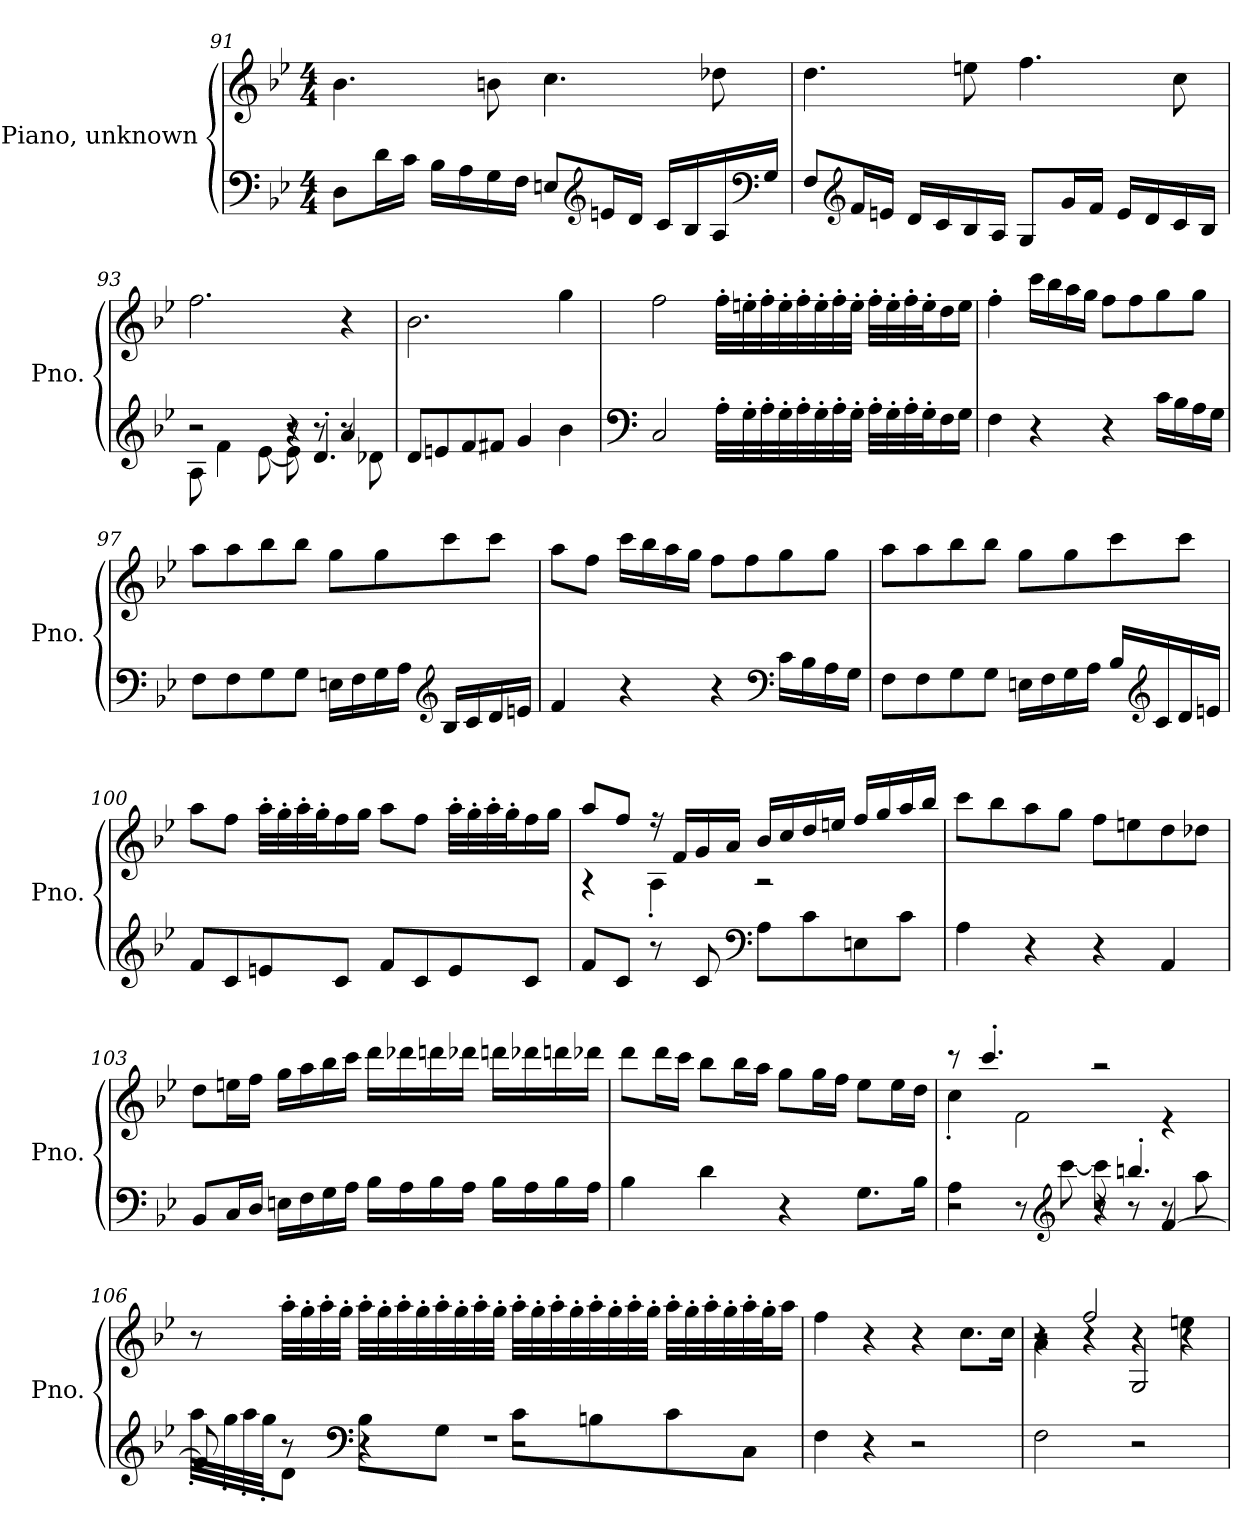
**kern	**kern
*part1	*part1
*staff2	*staff1
*I"Piano, unknown	*
*I'Pno.	*
!!LO:LB:g=z
*clefF4	*clefG2
*k[b-e-]	*k[b-e-]
*M4/4	*M4/4
=91	=91
8D\L	4.b-\
16d\L	.
16c\JJ	.
16B-\LL	.
16A\	.
16G\	8bn\
16F\JJ	.
8En/L	4.cc\
*clefG2	*
16en/L	.
16d/JJ	.
16c/LL	.
16B-/	.
16A/	8dd-X\
*clefF4	*
16G/JJ	.
=92	=92
8F/L	4.dd\
*clefG2	*
16f/L	.
16en/JJ	.
16d/LL	.
16c/	.
16B-/	8een\
16A/JJ	.
8G/L	4.ff\
16g/L	.
16f/JJ	.
16e/LL	.
16d/	.
16c/	8cc\
16B-/JJ	.
!!LO:LB:g=z
=93	=93
*^	*
*	*^	*
2r	8A\	2r	2.ff\
.	4f\	.	.
.	[8e-\	.	.
4r	8e-\]	8r	.
.	8r	4.d'/	.
4a/	8r	.	4r
.	8d-X\	.	.
*v	*v	*v	*
=94	=94
8d/L	2.b-\
8en/	.
8f/	.
8f#X/J	.
4g/	.
4b-\	4gg\
=95	=95
*clefF4	*
2C/	2ff\
32A'\LLL	32ff'\LLL
32G'\	32een'\
32A'\	32ff'\
32G'\	32ee'\
32A'\	32ff'\
32G'\	32ee'\
32A'\	32ff'\
32G'\JJJ	32ee'\JJJ
32A'\LLL	32ff'\LLL
32G'\	32ee'\
32A'\	32ff'\
32G'\J	32ee'\J
16F\	16dd\
16G\JJ	16ee\JJ
!!LO:LB:g=z
=96	=96
4F\	4ff'\
4r	16ccc\LL
.	16bb-\
.	16aa\
.	16gg\JJ
4r	8ff\L
.	8ff\
16c\LL	8gg\
16B-\	.
16A\	8gg\J
16G\JJ	.
=97	=97
8F\L	8aa\L
8F\	8aa\
8G\	8bb-\
8G\J	8bb-\J
16En\LL	8gg\L
16F\	.
16G\	8gg\
16A\JJ	.
*clefG2	*
16B-/LL	8ccc\
16c/	.
16d/	8ccc\J
16en/JJ	.
=98	=98
4f/	8aa\L
.	8ff\J
4r	16ccc\LL
.	16bb-\
.	16aa\
.	16gg\JJ
4r	8ff\L
.	8ff\
*clefF4	*
16c\LL	8gg\
16B-\	.
16A\	8gg\J
16G\JJ	.
!!LO:LB:g=z
=99	=99
8F\L	8aa\L
8F\	8aa\
8G\	8bb-\
8G\J	8bb-\J
16En\LL	8gg\L
16F\	.
16G\	8gg\
16A\JJ	.
16B-/LL	8ccc\
*clefG2	*
16c/	.
16d/	8ccc\J
16en/JJ	.
=100	=100
8f/L	8aa\L
8c/	8ff\J
8en/	32aa'\LLL
.	32gg'\
.	32aa'\
.	32gg'\J
8c/J	16ff\
.	16gg\JJ
8f/L	8aa\L
8c/	8ff\J
8e/	32aa'\LLL
.	32gg'\
.	32aa'\
.	32gg'\J
8c/J	16ff\
.	16gg\JJ
!!LO:LB:g=z
=101	=101
*	*^
8f/L	8aa/L	4r
8c/J	8ff/J	.
8r	16r	4A'\
.	16f/LL	.
8c/	16g/	.
.	16a/JJ	.
*clefF4	*	*
8A\L	16b-/LL	2r
.	16cc/	.
8c\	16dd/	.
.	16een/JJ	.
8En\	16ff/LL	.
.	16gg/	.
8c\J	16aa/	.
.	16bb-/JJ	.
*	*v	*v
=102	=102
4A\	8ccc\L
.	8bb-\
4r	8aa\
.	8gg\J
4r	8ff\L
.	8een\
4AA/	8dd\
.	8dd-X\J
!!LO:PB:g=z
=103	=103
8BB-/L	8dd\L
16C/L	16een\L
16D/JJ	16ff\JJ
16En\LL	16gg\LL
16F\	16aa\
16G\	16bb-\
16A\JJ	16ccc\JJ
16B-\LL	16ddd\LL
16A\	16ddd-X\
16B-\	16dddn\
16A\JJ	16ddd-X\JJ
16B-\LL	16dddn\LL
16A\	16ddd-X\
16B-\	16dddn\
16A\JJ	16ddd-X\JJ
=104	=104
4B-\	8ddd\L
.	16ddd\L
.	16ccc\JJ
4d\	8bb-\L
.	16bb-\L
.	16aa\JJ
4r	8gg\L
.	16gg\L
.	16ff\JJ
8.G\L	8ee-\L
.	16ee-\L
16B-\Jk	16dd\JJ
!!LO:LB:g=z
=105	=105
*^	*^
*	*^	*	*
2r	4A\	2r	8r	4cc'\
.	.	.	4.ccc'/	.
.	8r	.	.	2f\
*clefG2	*	*	*	*
.	[8ccc\	.	.	.
8r	8ccc\]	4r	2r	.
4.bbn'/	8r	.	.	.
.	8r	[4f/	.	4r
.	8aa\	.	.	.
*	*	*	*v	*v
=106	=106	=106	=106
1r	32aa'\LLL	8f/]	8r
.	32gg'\	.	.
.	32aa'\	.	.
.	32gg'\JJ	.	.
.	8d\J	8r	32aa'\LLL
.	.	.	32gg'\
.	.	.	32aa'\
.	.	.	32gg'\JJJ
*clefF4	*	*	*
.	8B-\L	4r	32aa'\LLL
.	.	.	32gg'\
.	.	.	32aa'\
.	.	.	32gg'\
.	8G\J	.	32aa'\
.	.	.	32gg'\
.	.	.	32aa'\
.	.	.	32gg'\JJJ
.	8c\L	2r	32aa'\LLL
.	.	.	32gg'\
.	.	.	32aa'\
.	.	.	32gg'\
.	8Bn\	.	32aa'\
.	.	.	32gg'\
.	.	.	32aa'\
.	.	.	32gg'\JJJ
.	8c\	.	32aa'\LLL
.	.	.	32gg'\
.	.	.	32aa'\
.	.	.	32gg'\
.	8C\J	.	32aa'\
.	.	.	32gg'\J
.	.	.	16aa\JJ
*v	*v	*v	*
!!LO:LB:g=z
=107	=107
4F\	4ff\
4r	4r
2r	4r
.	8.cc\L
.	16cc\Jk
=108	=108
*	*^
*	*	*^
2F\	4r	4a\	2r
.	2ff/	4r	.
2r	.	4r	2G/
.	4r	4een\	.
*	*v	*v	*v
=	=
*-	*-
